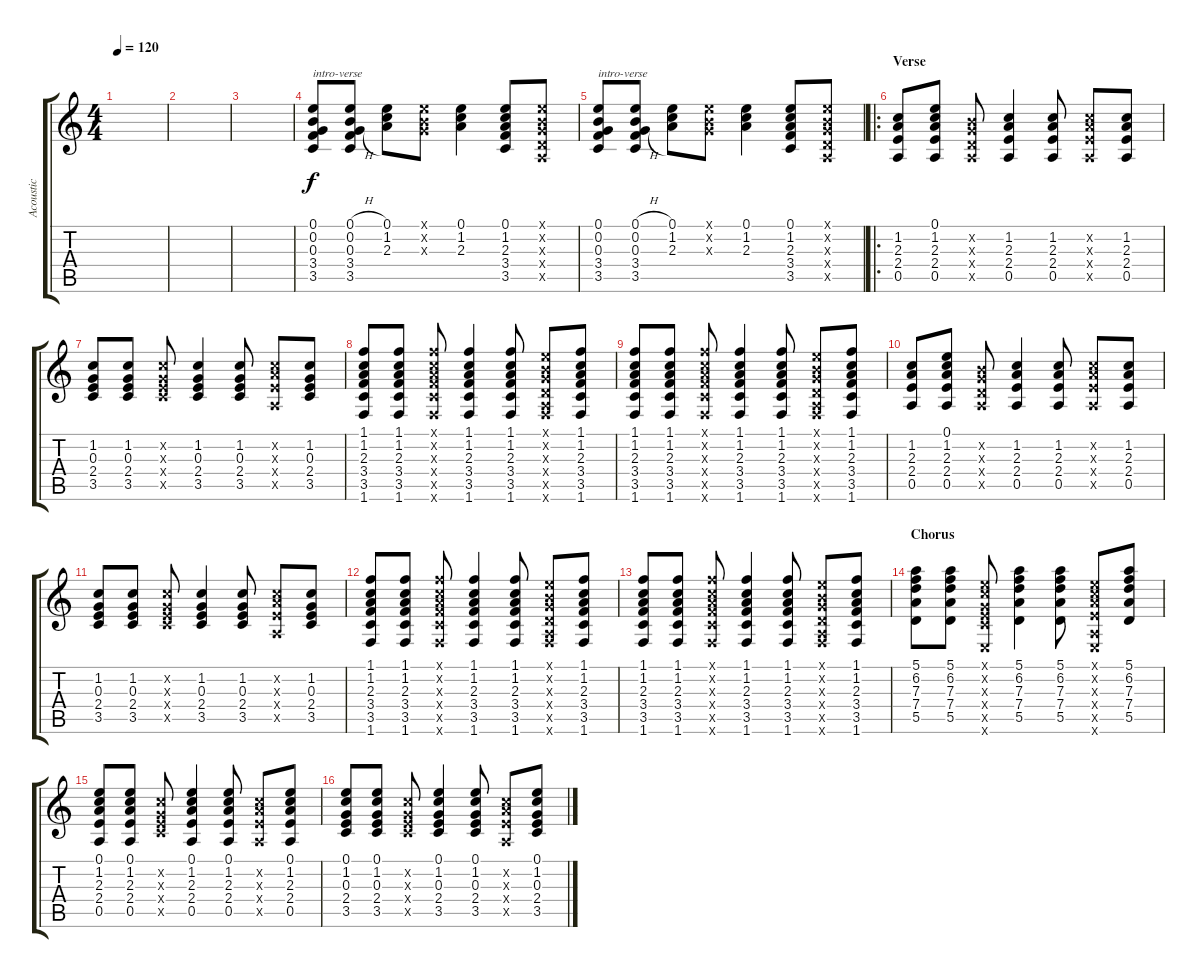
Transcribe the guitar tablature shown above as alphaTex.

\track ("Acoustic" "Acoustic") {instrument acousticguitarnylon}
\staff {score tabs}
\tuning (E4 B3 G3 D3 A2 E2) {hide}
\ts (4 4)
\tempo 120
\clef g2
\ks c
|
|
|
(0.1 0.2 0.3 3.4 3.5).8{txt "intro-verse" volume 10} (0.1{h} 0.2{h} 0.3{h} 3.4 3.5).8 (0.1 1.2 2.3).8 (0.1{x} 0.2{x} 0.3{x}).8 (0.1 1.2 2.3).4 (0.1 1.2 2.3 3.4 3.5).8 (0.1{x} 0.2{x} 0.3{x} 0.4{x} 0.5{x}).8 |
(0.1 0.2 0.3 3.4 3.5).8{txt "intro-verse" volume 11} (0.1{h} 0.2{h} 0.3{h} 3.4 3.5).8 (0.1 1.2 2.3).8 (0.1{x} 0.2{x} 0.3{x}).8 (0.1 1.2 2.3).4 (0.1 1.2 2.3 3.4 3.5).8 (0.1{x} 0.2{x} 0.3{x} 0.4{x} 0.5{x}).8 |
\ro
\section ("" "Verse")
(1.2 2.3 2.4 0.5).8 (0.1 1.2 2.3 2.4 0.5).8 (0.2{x} 0.3{x} 0.4{x} 0.5{x}).8 (1.2 2.3 2.4 0.5).4 (1.2 2.3 2.4 0.5).8 (1.2{x} 2.3{x} 2.4{x} 0.5{x}).8 (1.2 2.3 2.4 0.5).8 |
(1.2 0.3 2.4 3.5).8 (1.2 0.3 2.4 3.5).8 (1.2{x} 0.3{x} 2.4{x} 3.5{x}).8 (1.2 0.3 2.4 3.5).4 (1.2 0.3 2.4 3.5).8 (1.2{x} 2.3{x} 2.4{x} 0.5{x}).8 (1.2 0.3 2.4 3.5).8 |
(1.1 1.2 2.3 3.4 3.5 1.6).8 (1.1 1.2 2.3 3.4 3.5 1.6).8 (1.1{x} 1.2{x} 2.3{x} 3.4{x} 3.5{x} 1.6{x}).8 (1.1 1.2 2.3 3.4 3.5 1.6).4 (1.1 1.2 2.3 3.4 3.5 1.6).8 (0.1{x} 0.2{x} 0.3{x} 0.4{x} 0.5{x} 1.6{x}).8 (1.1 1.2 2.3 3.4 3.5 1.6).8 |
(1.1 1.2 2.3 3.4 3.5 1.6).8 (1.1 1.2 2.3 3.4 3.5 1.6).8 (1.1{x} 1.2{x} 2.3{x} 3.4{x} 3.5{x} 1.6{x}).8 (1.1 1.2 2.3 3.4 3.5 1.6).4 (1.1 1.2 2.3 3.4 3.5 1.6).8 (0.1{x} 0.2{x} 0.3{x} 0.4{x} 0.5{x} 1.6{x}).8 (1.1 1.2 2.3 3.4 3.5 1.6).8 |
(1.2 2.3 2.4 0.5).8 (0.1 1.2 2.3 2.4 0.5).8 (0.2{x} 0.3{x} 0.4{x} 0.5{x}).8 (1.2 2.3 2.4 0.5).4 (1.2 2.3 2.4 0.5).8 (1.2{x} 2.3{x} 2.4{x} 0.5{x}).8 (1.2 2.3 2.4 0.5).8 |
(1.2 0.3 2.4 3.5).8 (1.2 0.3 2.4 3.5).8 (1.2{x} 0.3{x} 2.4{x} 3.5{x}).8 (1.2 0.3 2.4 3.5).4 (1.2 0.3 2.4 3.5).8 (1.2{x} 2.3{x} 2.4{x} 0.5{x}).8 (1.2 0.3 2.4 3.5).8 |
(1.1 1.2 2.3 3.4 3.5 1.6).8 (1.1 1.2 2.3 3.4 3.5 1.6).8 (1.1{x} 1.2{x} 2.3{x} 3.4{x} 3.5{x} 1.6{x}).8 (1.1 1.2 2.3 3.4 3.5 1.6).4 (1.1 1.2 2.3 3.4 3.5 1.6).8 (0.1{x} 0.2{x} 0.3{x} 0.4{x} 0.5{x} 1.6{x}).8 (1.1 1.2 2.3 3.4 3.5 1.6).8 |
(1.1 1.2 2.3 3.4 3.5 1.6).8 (1.1 1.2 2.3 3.4 3.5 1.6).8 (1.1{x} 1.2{x} 2.3{x} 3.4{x} 3.5{x} 1.6{x}).8 (1.1 1.2 2.3 3.4 3.5 1.6).4 (1.1 1.2 2.3 3.4 3.5 1.6).8 (0.1{x} 0.2{x} 0.3{x} 0.4{x} 0.5{x} 1.6{x}).8 (1.1 1.2 2.3 3.4 3.5 1.6).8 |
\section ("" "Chorus")
(5.1 6.2 7.3 7.4 5.5).8 (5.1 6.2 7.3 7.4 5.5).8 (0.1{x} 1.2{x} 0.3{x} 2.4{x} 3.5{x} 0.6{x}).8 (5.1 6.2 7.3 7.4 5.5).4 (5.1 6.2 7.3 7.4 5.5).8 (0.1{x} 1.2{x} 2.3{x} 2.4{x} 0.5{x} 0.6{x}).8 (5.1 6.2 7.3 7.4 5.5).8 |
(0.1 1.2 2.3 2.4 0.5).8 (0.1 1.2 2.3 2.4 0.5).8 (1.2{x} 0.3{x} 2.4{x} 3.5{x}).8 (0.1 1.2 2.3 2.4 0.5).4 (0.1 1.2 2.3 2.4 0.5).8 (1.2{x} 2.3{x} 2.4{x} 0.5{x}).8 (0.1 1.2 2.3 2.4 0.5).8 |
(0.1 1.2 0.3 2.4 3.5).8 (0.1 1.2 0.3 2.4 3.5).8 (1.2{x} 0.3{x} 2.4{x} 3.5{x}).8 (0.1 1.2 0.3 2.4 3.5).4 (0.1 1.2 0.3 2.4 3.5).8 (1.2{x} 2.3{x} 2.4{x} 0.5{x}).8 (0.1 1.2 0.3 2.4 3.5).8
